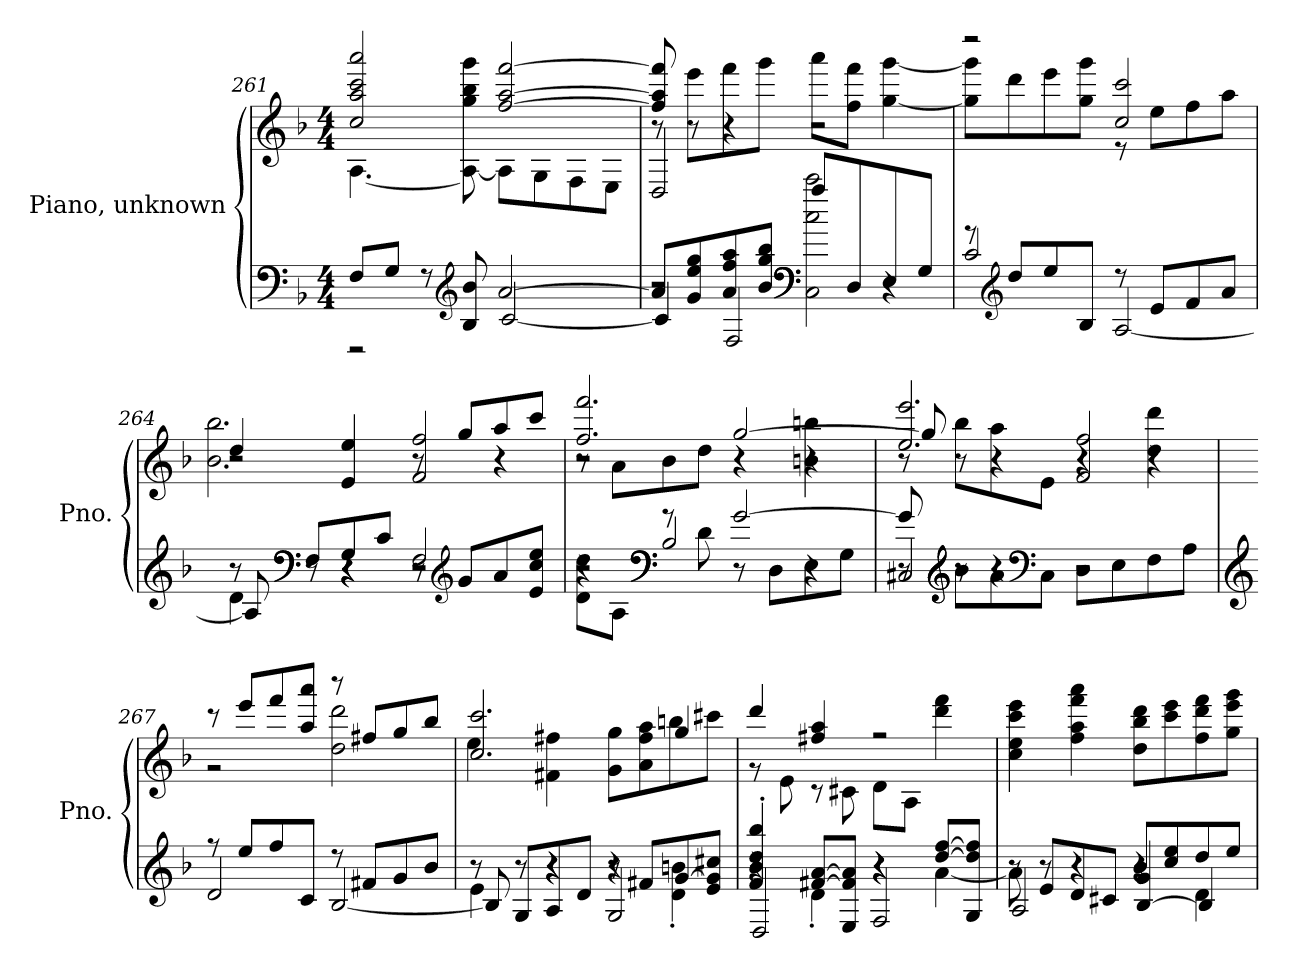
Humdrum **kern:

**kern	**kern
*part1	*part1
*staff2	*staff1
*I"Piano, unknown	*
*I'Pno.	*
!!LO:PB:g=z
*clefF4	*clefG2
*k[b-]	*k[b-]
*M4/4	*M4/4
=261	=261
*^	*^
8F/L	2r	2cc/ 2aa/ 2ccc/ 2aaa/	[4.A\
8G/J	.	.	.
8r	.	.	.
*clefG2	*	*	*
8B-/ 8b-/	.	.	8A\_ 8gg\ 8bb-\ 8ggg\
[2a/	[2c/	[2ff/ [2aa/ [2fff/	8A\L]
.	.	.	8G\
.	.	.	8F\
.	.	.	8E\J
=262	=262	=262	=262
*	*^	*	*^
8a/L]	2r	4c/]	8ff/] 8aa/] 8fff/]	8r	2D/
8g/ 8ee/ 8gg/	.	.	8r	8eee\L	.
8a/ 8ff/ 8aa/	.	2F/	4r	8fff\	.
8b-/ 8gg/ 8bb-/J	.	.	.	8ggg\J	.
*clefF4	*	*	*	*	*
8aa/L	2C\ 2cc\ 2ccc\	.	2r	8aaa\L	2r
8D/	.	.	.	8ff\ 8fff\J	.
8E/	.	4r	.	[4gg\ [4ggg\	.
8G/J	.	.	.	.	.
*	*v	*v	*	*	*
*	*	*	*v	*v
=263	=263	=263	=263
8r	2c/	2r	8gg\] 8ggg\]L
*clefG2	*	*	*
8dd/L	.	.	8ddd\
8ee/	.	.	8eee\
8B-/J	.	.	8gg\ 8ggg\J
8r	[2A/	2cc/ 2ccc/	8r
8e/L	.	.	8ee\L
8f/	.	.	8ff\
8a/J	.	.	8aa\J
!!LO:LB:g=z
=264	=264	=264	=264
*	*^	*	*^
8r	4d\	8A/]	4dd/	2.b-\ 2.bb-\	2r
*clefF4	*	*	*	*	*
8F/L	.	8r	.	.	.
8G/	4r	4r	4e/ 4ee/	.	.
8c/J	.	.	.	.	.
8r	2r	2F/	8r	.	2f/ 2ff/
*clefG2	*	*	*	*	*
8g/L	.	.	8gg/L	.	.
8a/	.	.	8aa/	4r	.
8e/ 8cc/ 8ee/J	.	.	8ccc/J	.	.
=265	=265	=265	=265	=265	=265
2r	8d\ 8dd\L	4r	2.ff/ 2.fff/	8r	2r
.	8A\J	.	.	8a\L	.
*clefF4	*	*	*	*	*
.	8r	2B-/	.	8b-\	.
.	8d\	.	.	8dd\J	.
[2g/	8r	.	.	4r	[2gg/
.	8D\L	.	.	.	.
.	8E\	4r	4r	4bn\ 4bbn\	.
.	8G\J	.	.	.	.
=266	=266	=266	=266	=266	=266
8g/]	8r	2C#X/	2.ee/ 2.eee/	8r	8gg/]
*clefG2	*	*	*	*	*
8r	8b-\L	.	.	8bb-\L	8r
4r	8a\	.	.	8aa\	4r
*clefF4	*	*	*	*	*
.	8C#\J	.	.	8e\J	.
2r	8D\L	2r	.	4r	2f/ 2ff/
.	8E\	.	.	.	.
.	8F\	.	4r	4dd\ 4ddd\	.
.	8A\J	.	.	.	.
*v	*v	*v	*	*	*
*	*v	*v	*v
!!LO:LB:g=z
=267	=267
*clefG2	*
*^	*^
8r	2d/	8r	2r
8ee/L	.	8eee/L	.
8ff/	.	8fff/	.
8c/J	.	8aa/ 8aaa/J	.
8r	[2B-/	8r	2dd\ 2ddd\
8f#X/L	.	8ff#X/L	.
8g/	.	8gg/	.
8b-/J	.	8bb-/J	.
=268	=268	=268	=268
*	*^	*	*
8r	4e\	8B-/]	2.cc/ 2.ccc/	4ee\
8G/L	.	8r	.	.
8A/	4r	4r	.	4f#X\ 4ff#X\
8d/J	.	.	.	.
8r	4r	2G/	.	8g\ 8gg\L
8f#X/L	.	.	.	8a\ 8ff#\ 8aa\
[8g/	4d\' 4bn\'	.	4gg/	8bbn\
8e/ 8g/] 8cc#X/J	.	.	.	8ccc#X\J
=269	=269	=269	=269	=269
4f/' 4b-/' 4dd/' 4bb-/'	4r	2D/	4ddd/	8r
.	.	.	.	8e\
[8f#X/ [8a/L	4d'\	.	4ff#X/ 4aa/	8r
8E/ 8f#/] 8a/]J	.	.	.	8c#X\
4r	4r	2F/	2r	8d\L
.	.	.	.	8A\J
[8dd/ [8ff/L	[4a\	.	.	4ddd\ 4fff\
8G/ 8dd/] 8ff/]J	.	.	.	.
*	*	*	*v	*v
!!LO:LB:g=z
=270	=270	=270	=270
8r	8a\]	2A/	4cc\ 4ee\ 4ccc\ 4eee\
8e/L	8r	.	.
8d/	4r	.	4ff\ 4aa\ 4fff\ 4aaa\
8c#X/J	.	.	.
8b-/L	4r	[4B-/ 4g/	8dd\ 8bb-\ 8ddd\L
8cc/ 8ee/	.	.	8ccc\ 8eee\
8dd/	4d\	4B-/]	8ff\ 8ddd\ 8fff\
8ee/J	.	.	8gg\ 8eee\ 8ggg\J
*v	*v	*v	*
=	=
*-	*-
